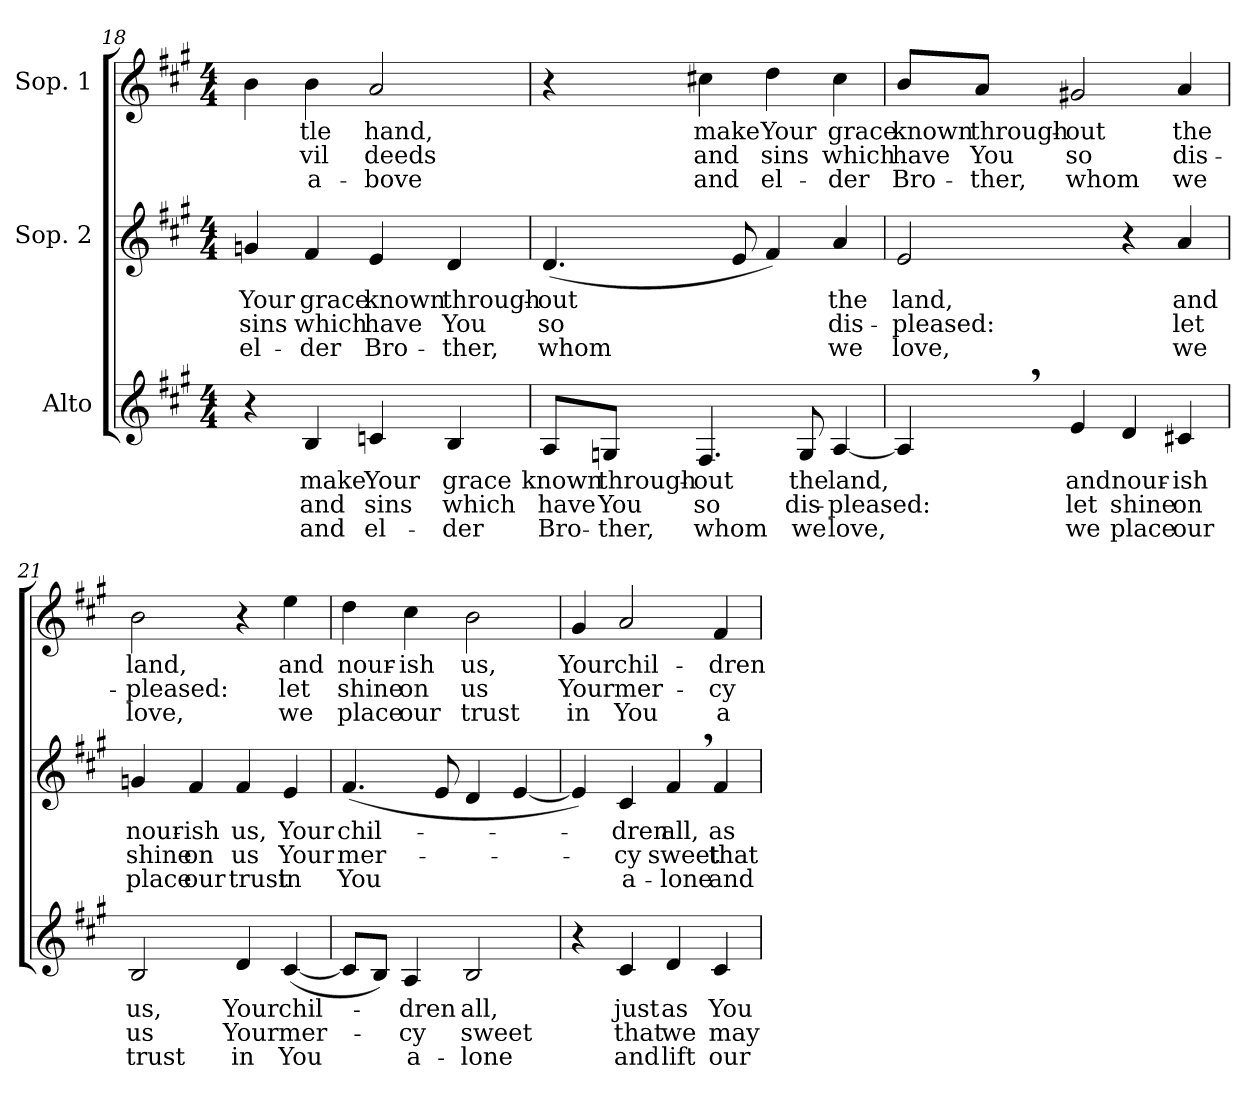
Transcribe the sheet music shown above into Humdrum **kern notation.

**kern	**text	**text	**text	**kern	**text	**text	**text	**kern	**text	**text	**text
*part3	*part3	*part3	*part3	*part2	*part2	*part2	*part2	*part1	*part1	*part1	*part1
*staff3	*staff3	*staff3	*staff3	*staff2	*staff2	*staff2	*staff2	*staff1	*staff1	*staff1	*staff1
*I"Alto	*	*	*	*I"Sop. 2	*	*	*	*I"Sop. 1	*	*	*
!!LO:LB:g=z
*clefG2	*	*	*	*clefG2	*	*	*	*clefG2	*	*	*
*k[f#c#g#]	*	*	*	*k[f#c#g#]	*	*	*	*k[f#c#g#]	*	*	*
*A:	*	*	*	*A:	*	*	*	*A:	*	*	*
*M4/4	*	*	*	*M4/4	*	*	*	*M4/4	*	*	*
=18	=18	=18	=18	=18	=18	=18	=18	=18	=18	=18	=18
!	!	!	!	!	!LO:LY:b	!LO:LY:b	!LO:LY:b	!	!	!	!
4r	.	.	.	4gn/	Your	sins	el-	4b\	.	.	.
!	!LO:LY:b	!LO:LY:b	!LO:LY:b	!	!	!	!	!	!	!	!
!	!	!	!	!	!LO:LY:b	!LO:LY:b	!LO:LY:b	!	!	!	!
!	!	!	!	!	!	!	!	!	!LO:LY:b	!LO:LY:b	!LO:LY:b
4B/	make	and	and	4f#/	grace	which	-der	4b\	-tle	-vil	a-
!	!LO:LY:b	!LO:LY:b	!LO:LY:b	!	!	!	!	!	!	!	!
!	!	!	!	!	!LO:LY:b	!LO:LY:b	!LO:LY:b	!	!	!	!
!	!	!	!	!	!	!	!	!	!LO:LY:b	!LO:LY:b	!LO:LY:b
4cn/	Your	sins	el-	4e/	known	have	Bro-	2a/	hand,	deeds	-bove
!	!LO:LY:b	!LO:LY:b	!LO:LY:b	!	!	!	!	!	!	!	!
!	!	!	!	!	!LO:LY:b	!LO:LY:b	!LO:LY:b	!	!	!	!
4B/	grace	which	-der	4d/	through-	You	-ther,	.	.	.	.
=19	=19	=19	=19	=19	=19	=19	=19	=19	=19	=19	=19
!	!LO:LY:b	!LO:LY:b	!LO:LY:b	!	!	!	!	!	!	!	!
!	!	!	!	!	!LO:LY:b	!LO:LY:b	!LO:LY:b	!	!	!	!
8A/L	known	have	Bro-	(<4.d/	-out	so	whom	4r	.	.	.
!	!LO:LY:b	!LO:LY:b	!LO:LY:b	!	!	!	!	!	!	!	!
8Gn/J	through-	You	-ther,	.	.	.	.	.	.	.	.
!	!LO:LY:b	!LO:LY:b	!LO:LY:b	!	!	!	!	!	!	!	!
!	!	!	!	!	!	!	!	!	!LO:LY:b	!LO:LY:b	!LO:LY:b
4.F#/	-out	so	whom	.	.	.	.	4cc#X\	make	and	and
.	.	.	.	8e/	.	.	.	.	.	.	.
!	!	!	!	!	!	!	!	!	!LO:LY:b	!LO:LY:b	!LO:LY:b
.	.	.	.	4f#/)	.	.	.	4dd\	Your	sins	el-
!	!LO:LY:b	!LO:LY:b	!LO:LY:b	!	!	!	!	!	!	!	!
8G/	the	dis-	we	.	.	.	.	.	.	.	.
!	!LO:LY:b	!LO:LY:b	!LO:LY:b	!	!	!	!	!	!	!	!
!	!	!	!	!	!LO:LY:b	!LO:LY:b	!LO:LY:b	!	!	!	!
!	!	!	!	!	!	!	!	!	!LO:LY:b	!LO:LY:b	!LO:LY:b
[4A/	land,	-pleased:	love,	4a/	the	dis-	we	4cc#\	grace	which	-der
=20	=20	=20	=20	=20	=20	=20	=20	=20	=20	=20	=20
!	!	!	!	!	!LO:LY:b	!LO:LY:b	!LO:LY:b	!	!	!	!
!	!	!	!	!	!	!	!	!	!LO:LY:b	!LO:LY:b	!LO:LY:b
4A,>/]	.	.	.	2e/	land,	-pleased:	love,	8b/L	known	have	Bro-
!	!	!	!	!	!	!	!	!	!LO:LY:b	!LO:LY:b	!LO:LY:b
.	.	.	.	.	.	.	.	8a/J	through-	You	-ther,
!	!LO:LY:b	!LO:LY:b	!LO:LY:b	!	!	!	!	!	!	!	!
!	!	!	!	!	!	!	!	!	!LO:LY:b	!LO:LY:b	!LO:LY:b
4e/	and	let	we	.	.	.	.	2g#X/	-out	so	whom
!	!LO:LY:b	!LO:LY:b	!LO:LY:b	!	!	!	!	!	!	!	!
4d/	nour-	shine	place	4r	.	.	.	.	.	.	.
!	!LO:LY:b	!LO:LY:b	!LO:LY:b	!	!	!	!	!	!	!	!
!	!	!	!	!	!LO:LY:b	!LO:LY:b	!LO:LY:b	!	!	!	!
!	!	!	!	!	!	!	!	!	!LO:LY:b	!LO:LY:b	!LO:LY:b
4c#X/	-ish	on	our	4a/	and	let	we	4a/	the	dis-	we
!!LO:PB:g=z
=21	=21	=21	=21	=21	=21	=21	=21	=21	=21	=21	=21
!	!LO:LY:b	!LO:LY:b	!LO:LY:b	!	!	!	!	!	!	!	!
!	!	!	!	!	!LO:LY:b	!LO:LY:b	!LO:LY:b	!	!	!	!
!	!	!	!	!	!	!	!	!	!LO:LY:b	!LO:LY:b	!LO:LY:b
2B/	us,	us	trust	4gn/	nour-	shine	place	2b\	land,	-pleased:	love,
!	!	!	!	!	!LO:LY:b	!LO:LY:b	!LO:LY:b	!	!	!	!
.	.	.	.	4f#/	-ish	on	our	.	.	.	.
!	!LO:LY:b	!LO:LY:b	!LO:LY:b	!	!	!	!	!	!	!	!
!	!	!	!	!	!LO:LY:b	!LO:LY:b	!LO:LY:b	!	!	!	!
4d/	Your	Your	in	4f#/	us,	us	trust	4r	.	.	.
!	!LO:LY:b	!LO:LY:b	!LO:LY:b	!	!	!	!	!	!	!	!
!	!	!	!	!	!LO:LY:b	!LO:LY:b	!LO:LY:b	!	!	!	!
!	!	!	!	!	!	!	!	!	!LO:LY:b	!LO:LY:b	!LO:LY:b
(<[4c#/	chil-	mer-	You	4e/	Your	Your	in	4ee\	and	let	we
=22	=22	=22	=22	=22	=22	=22	=22	=22	=22	=22	=22
!	!	!	!	!	!LO:LY:b	!LO:LY:b	!LO:LY:b	!	!	!	!
!	!	!	!	!	!	!	!	!	!LO:LY:b	!LO:LY:b	!LO:LY:b
8c#/L]	.	.	.	(<4.f#/	chil-	mer-	You	4dd\	nour-	shine	place
8B/J)	.	.	.	.	.	.	.	.	.	.	.
!	!LO:LY:b	!LO:LY:b	!LO:LY:b	!	!	!	!	!	!	!	!
!	!	!	!	!	!	!	!	!	!LO:LY:b	!LO:LY:b	!LO:LY:b
4A/	-dren	-cy	a-	.	.	.	.	4cc#\	-ish	on	our
.	.	.	.	8e/	.	.	.	.	.	.	.
!	!LO:LY:b	!LO:LY:b	!LO:LY:b	!	!	!	!	!	!	!	!
!	!	!	!	!	!	!	!	!	!LO:LY:b	!LO:LY:b	!LO:LY:b
2B/	all,	sweet	-lone	4d/	.	.	.	2b\	us,	us	trust
.	.	.	.	[4e/	.	.	.	.	.	.	.
=23	=23	=23	=23	=23	=23	=23	=23	=23	=23	=23	=23
!	!	!	!	!	!	!	!	!	!LO:LY:b	!LO:LY:b	!LO:LY:b
4r	.	.	.	4e/])	.	.	.	4g#/	Your	Your	in
!	!LO:LY:b	!LO:LY:b	!LO:LY:b	!	!	!	!	!	!	!	!
!	!	!	!	!	!LO:LY:b	!LO:LY:b	!LO:LY:b	!	!	!	!
!	!	!	!	!	!	!	!	!	!LO:LY:b	!LO:LY:b	!LO:LY:b
4c#/	just	that	and	4c#/	-dren	-cy	a-	2a/	chil-	mer-	You
!	!LO:LY:b	!LO:LY:b	!LO:LY:b	!	!	!	!	!	!	!	!
!	!	!	!	!	!LO:LY:b	!LO:LY:b	!LO:LY:b	!	!	!	!
4d/	as	we	lift	4f#,>/	all,	sweet	-lone	.	.	.	.
!	!LO:LY:b	!LO:LY:b	!LO:LY:b	!	!	!	!	!	!	!	!
!	!	!	!	!	!LO:LY:b	!LO:LY:b	!LO:LY:b	!	!	!	!
!	!	!	!	!	!	!	!	!	!LO:LY:b	!LO:LY:b	!LO:LY:b
4c#/	You	may	our	4f#/	as	that	and	4f#/	-dren	-cy	a-
=	=	=	=	=	=	=	=	=	=	=	=
*-	*-	*-	*-	*-	*-	*-	*-	*-	*-	*-	*-
